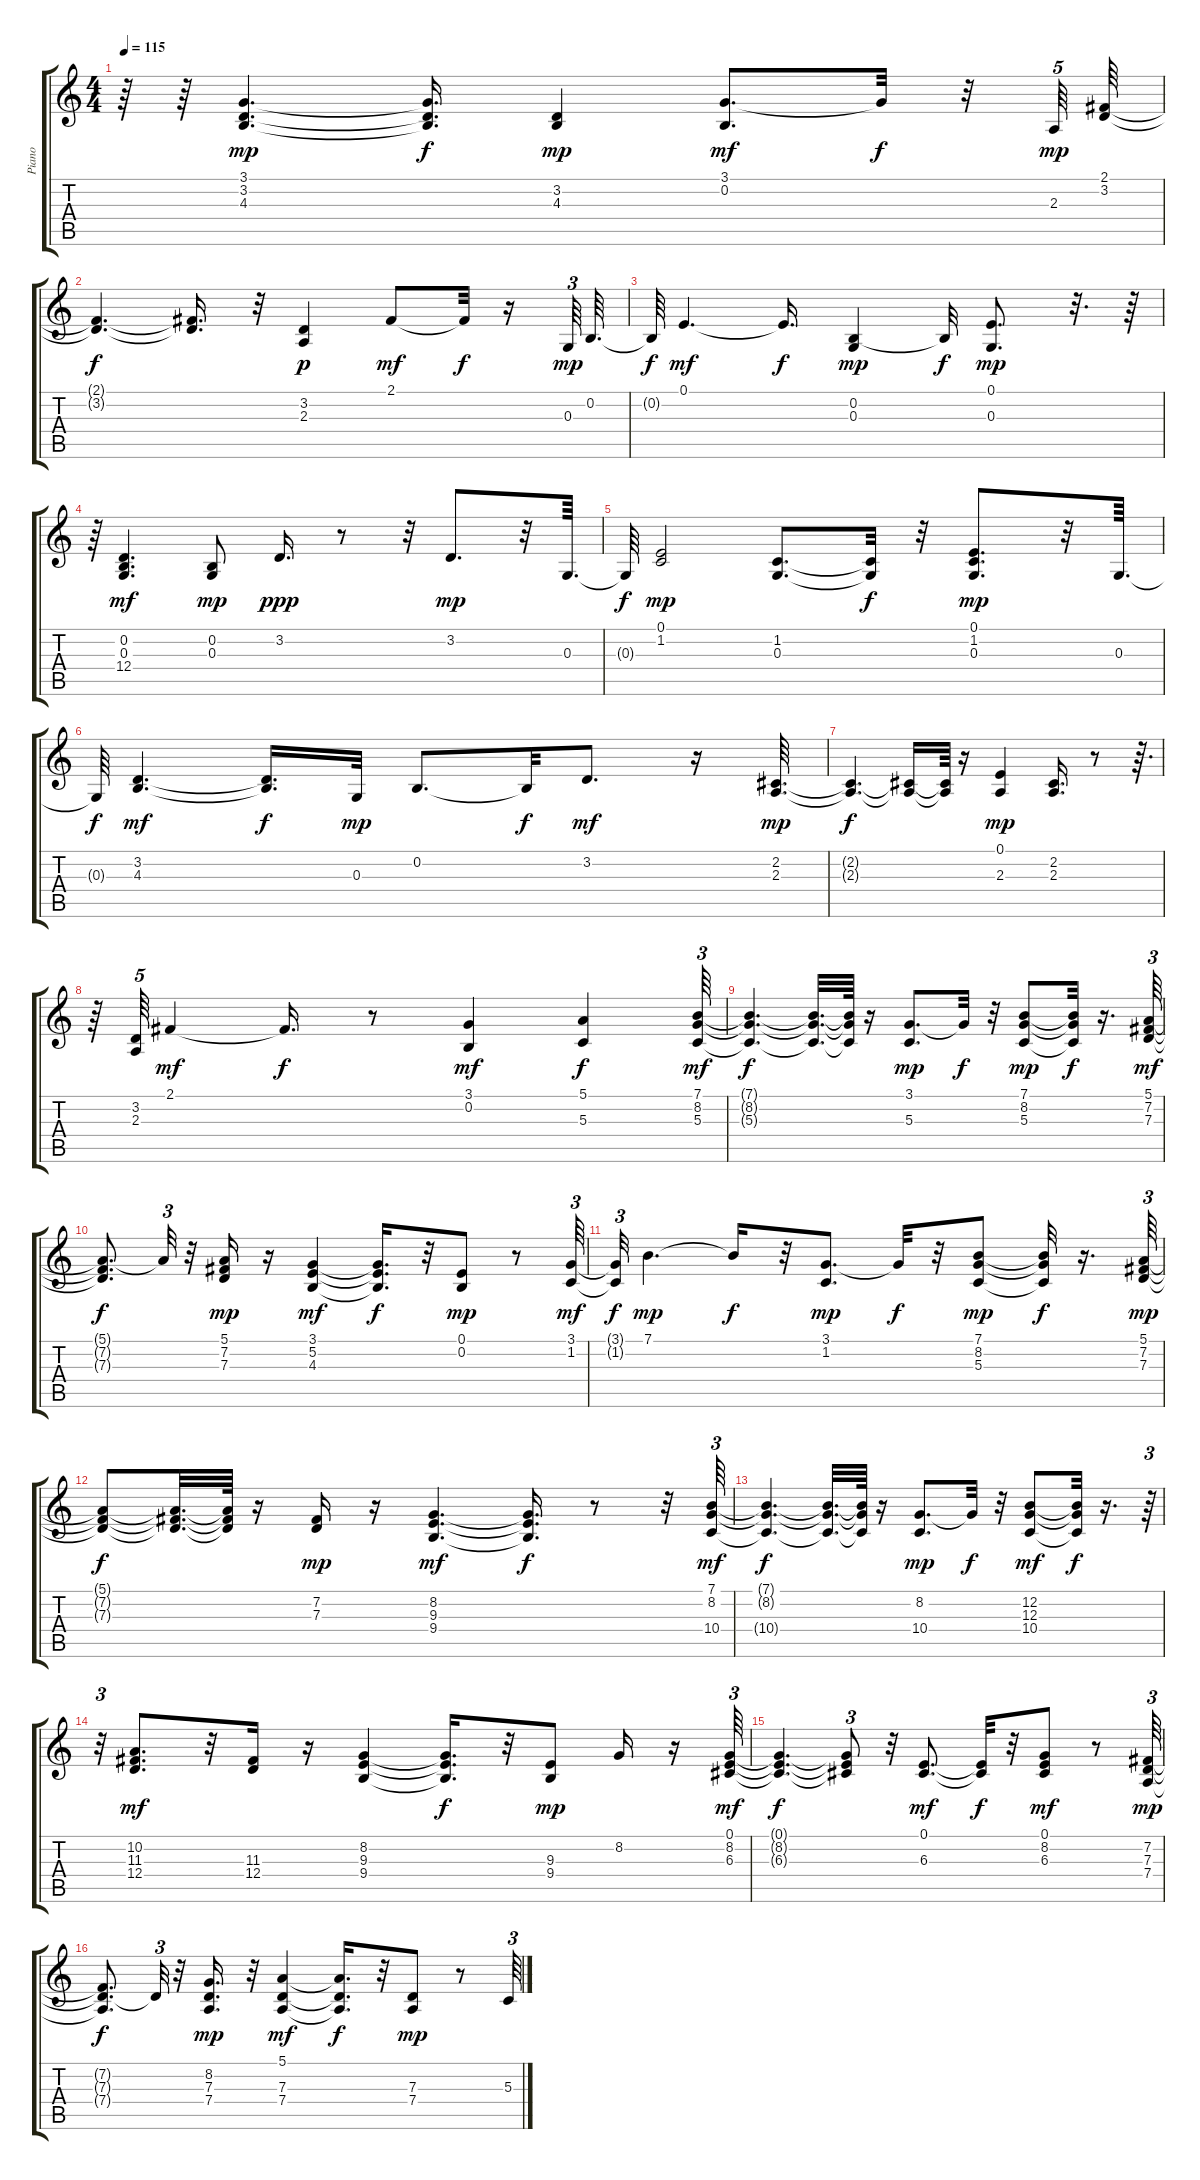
\track ("Piano" "Piano") {instrument brightacousticpiano}
\staff {score tabs}
\tuning (E4 B3 G3 D3 A2 E2) {hide}
\ts (4 4)
\tempo 115
\clef g2
\ks c
r.64{dy mf} r.64 (3.1 3.2 4.3).4{d dy mp} (3.1{t} 3.2{t} 4.3{t}).16{d dy f} (3.2 4.3).4{dy mp} (3.1 0.2).8{d dy mf} 3.1{t}.32{dy f} r.32 2.3.64{tu (5 4) dy mp} (2.1 3.2).64 |
(2.1{t} 3.2{t}).4{d dy f} (2.1{t} 3.2{t}).16{d} r.32 (3.2 2.3).4{dy p} 2.1.8{dy mf} 2.1{t}.32{dy f} r.16 0.3.64{tu (3 2) dy mp} 0.2.64{d} |
0.2{t}.64{dy f} 0.1.4{d dy mf} 0.1{t}.16{d dy f} (0.2 0.3).4{dy mp} 0.2{t}.32{dy f} (0.1 0.3).8{d dy mp} r.32{d} r.64 |
r.64 (0.2 0.3 12.4).4{d dy mf} (0.2 0.3).8{dy mp} 3.2.16{d dy ppp} r.8 r.32 3.2.8{d dy mp} r.32 0.3.64{d} |
0.3{t}.64{dy f} (0.1 1.2).2{dy mp} (1.2 0.3).8{d} (1.2{t} 0.3{t}).32{dy f} r.32 (0.1 1.2 0.3).8{d dy mp} r.32 0.3.64{d} |
0.3{t}.64{dy f} (3.2 4.3).4{d dy mf} (3.2{t} 4.3{t}).16{d dy f} 0.3.32{dy mp} 0.2.8{d} 0.2{t}.32{dy f} 3.2.8{d dy mf} r.16 (2.2 2.3).64{d dy mp} |
(2.2{t} 2.3{t}).4{d dy f} (2.2{t} 2.3{t}).16 (2.2{t} 2.3{t}).64 r.16 (0.1 2.3).4{dy mp} (2.2 2.3).16{d} r.8 r.64{d} |
r.64 (3.2 2.3).64{tu (5 4)} 2.1.4{dy mf} 2.1{t}.16{d dy f} r.8 (3.1 0.2).4{dy mf} (5.1 5.3).4{dy f} (7.1 8.2 5.3).64{tu (3 2) dy mf} |
(7.1{t} 8.2{t} 5.3{t}).4{d dy f} (7.1{t} 8.2{t} 5.3{t}).32{d} (7.1{t} 8.2{t} 5.3{t}).64 r.16 (3.1 5.3).8{d dy mp} 3.1{t}.32{dy f} r.32 (7.1 8.2 5.3).8{dy mp} (7.1{t} 8.2{t} 5.3{t}).32{dy f} r.16{d} (5.1 7.2 7.3).64{tu (3 2) dy mf} |
(5.1{t} 7.2{t} 7.3{t}).8{d dy f} 5.1{t}.32{tu (3 2)} r.32 (5.1 7.2 7.3).16{dy mp} r.16 (3.1 5.2 4.3).4{dy mf} (3.1{t} 5.2{t} 4.3{t}).16{d dy f} r.32 (0.1 0.2).8{dy mp} r.8 (3.1 1.2).64{tu (3 2) dy mf} |
(3.1{t} 1.2{t}).32{tu (3 2) dy f} 7.1.4{d dy mp} 7.1{t}.16{dy f} r.32 (3.1 1.2).8{d dy mp} 3.1{t}.32{dy f} r.32 (7.1 8.2 5.3).8{dy mp} (7.1{t} 8.2{t} 5.3{t}).32{dy f} r.16{d} (5.1 7.2 7.3).64{tu (3 2) dy mp} |
(5.1{t} 7.2{t} 7.3{t}).8{dy f} (5.1{t} 7.2{t} 7.3{t}).32{d} (5.1{t} 7.2{t} 7.3{t}).64 r.16 (7.2 7.3).16{dy mp} r.16 (8.2 9.3 9.4).4{d dy mf} (8.2{t} 9.3{t} 9.4{t}).16{d dy f} r.8 r.32 (7.1 8.2 10.4).64{tu (3 2) dy mf} |
(7.1{t} 8.2{t} 10.4{t}).4{d dy f} (7.1{t} 8.2{t} 10.4{t}).32{d} (7.1{t} 8.2{t} 10.4{t}).64 r.16 (8.2 10.4).8{d dy mp} 8.2{t}.32{dy f} r.32 (12.2 12.3 10.4).8{dy mf} (12.2{t} 12.3{t} 10.4{t}).32{dy f} r.16{d} r.64{tu (3 2)} |
r.32{tu (3 2)} (10.2 11.3 12.4).8{d dy mf} r.32 (11.3 12.4).16 r.16 (8.2 9.3 9.4).4 (8.2{t} 9.3{t} 9.4{t}).16{d dy f} r.32 (9.3 9.4).8{dy mp} 8.2.16 r.16 (0.1 8.2 6.3).64{tu (3 2) dy mf} |
(0.1{t} 8.2{t} 6.3{t}).4{d dy f} (0.1{t} 8.2{t} 6.3{t}).8{tu (3 2)} r.32 (0.1 6.3).8{d dy mf} (0.1{t} 6.3{t}).32{dy f} r.32 (0.1 8.2 6.3).8{dy mf} r.8 (7.2 7.3 7.4).64{tu (3 2) dy mp} |
(7.2{t} 7.3{t} 7.4{t}).8{d dy f} 7.3{t}.32{tu (3 2)} r.32 (8.2 7.3 7.4).16{d dy mp} r.32 (5.1 7.3 7.4).4{dy mf} (5.1{t} 7.3{t} 7.4{t}).16{d dy f} r.32 (7.3 7.4).8{dy mp} r.8 5.3.64{tu (3 2)}
